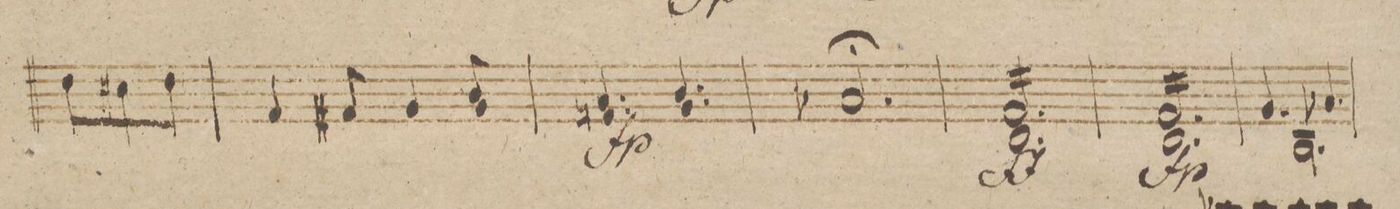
**kern	**dynam
*I"Violino 2do	*
*clefG2	*
*k[b-]	*
*M6/8	*
8dd\L	.
8cc#X\	.
8dd\J	.
=79	=79
4f/	.
8f#X/	.
4g/	.
8b- 8g/	.
=80	=80
4.a 4.fn/	fp
4.b- 4.g/	.
=81	=81
2.a-X;/	.
=82	=82
*tremolo	*
16fLL 16d/	ff
16f 16d/	.
16f 16d/	.
16f 16d/	.
16f 16d/	.
16f 16d/	.
16f 16d/	.
16f 16d/	.
16f 16d/	.
16f 16d/	.
16f 16d/	.
16fJJ 16d/	.
=83	=83
16fLL 16d/	fp
16f 16d/	.
16f 16d/	.
16f 16d/	.
16f 16d/	.
16f 16d/	.
16f 16d/	.
16f 16d/	.
16f 16d/	.
16f 16d/	.
16f 16d/	.
16fJJ 16d/	.
=84	=84
*^	*
*	*2\right	*
4.g/	2.G\	.
4.a-X/	.	.
*v	*v	*
=85	=85
*-	*-
